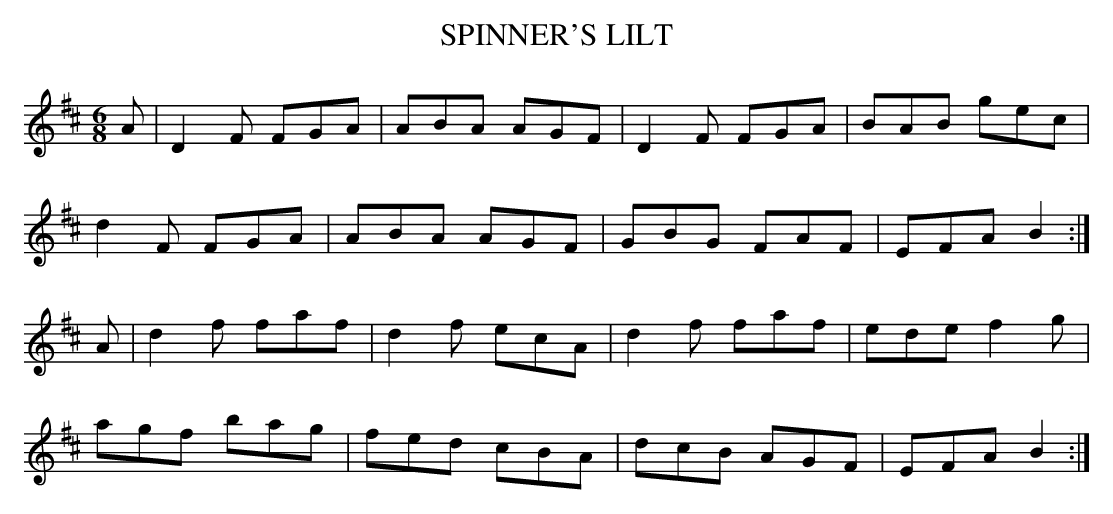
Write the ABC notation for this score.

X:1
T:SPINNER'S LILT
M:6/8
L:1/8
K:D
A|D2F FGA|ABA AGF|D2F FGA|BAB gec|
d2F FGA|ABA AGF|GBG FAF|EFA B2 :|
A|d2f faf|d2f ecA|d2f faf|ede f2g|
agf bag|fed cBA|dcB AGF|EFA B2 :|
